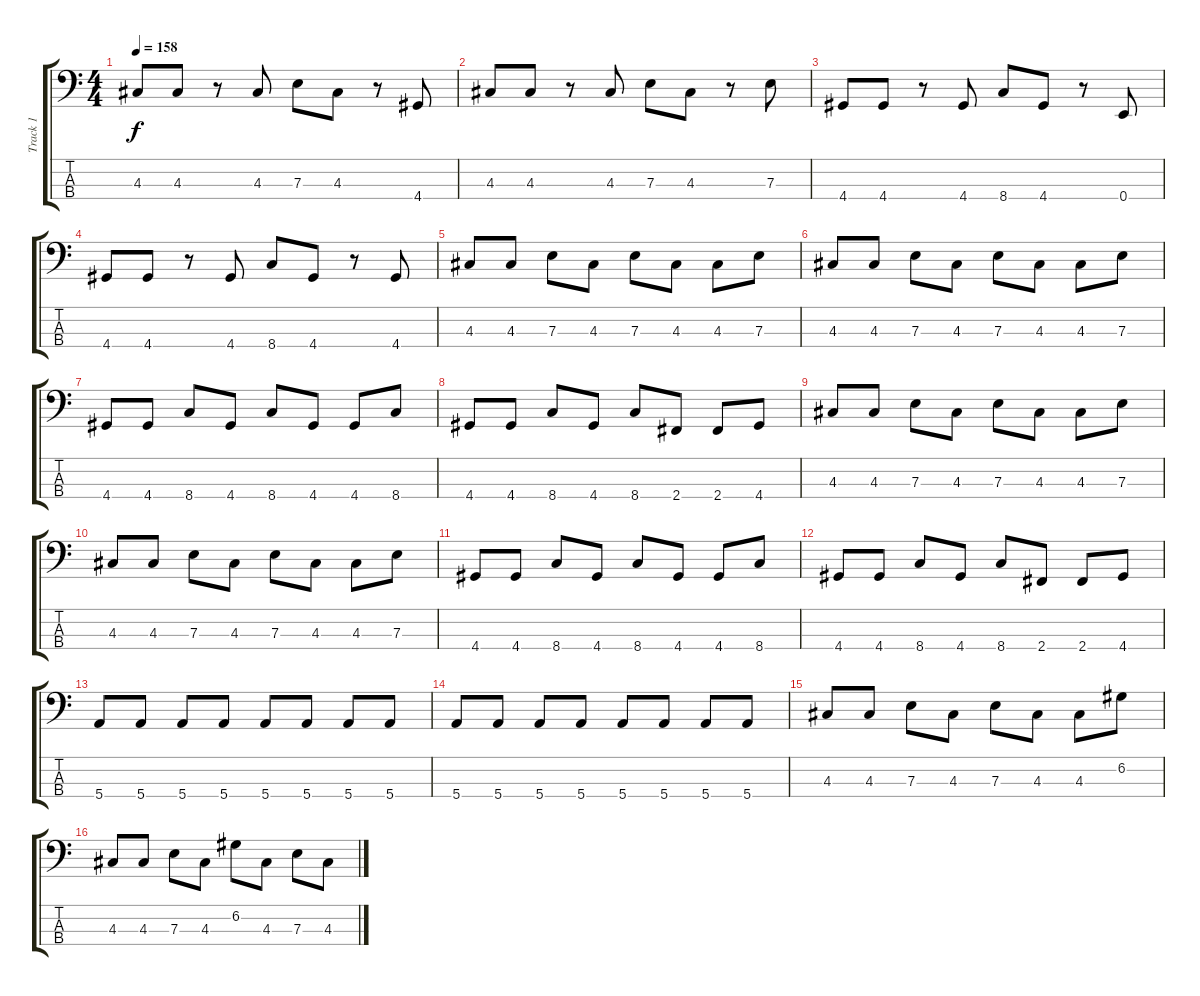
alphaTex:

\track ("Track 1" "Track 1") {instrument acousticguitarsteel}
\staff {score tabs}
\tuning (G2 D2 A1 E1) {hide}
\ts (4 4)
\tempo 158
\clef f4
\ks c
4.3.8{dy f} 4.3.8 r.8 4.3.8 7.3.8 4.3.8 r.8 4.4.8 |
4.3.8 4.3.8 r.8 4.3.8 7.3.8 4.3.8 r.8 7.3.8 |
4.4.8 4.4.8 r.8 4.4.8 8.4.8 4.4.8 r.8 0.4.8 |
4.4.8 4.4.8 r.8 4.4.8 8.4.8 4.4.8 r.8 4.4.8 |
4.3.8 4.3.8 7.3.8 4.3.8 7.3.8 4.3.8 4.3.8 7.3.8 |
4.3.8 4.3.8 7.3.8 4.3.8 7.3.8 4.3.8 4.3.8 7.3.8 |
4.4.8 4.4.8 8.4.8 4.4.8 8.4.8 4.4.8 4.4.8 8.4.8 |
4.4.8 4.4.8 8.4.8 4.4.8 8.4.8 2.4.8 2.4.8 4.4.8 |
4.3.8 4.3.8 7.3.8 4.3.8 7.3.8 4.3.8 4.3.8 7.3.8 |
4.3.8 4.3.8 7.3.8 4.3.8 7.3.8 4.3.8 4.3.8 7.3.8 |
4.4.8 4.4.8 8.4.8 4.4.8 8.4.8 4.4.8 4.4.8 8.4.8 |
4.4.8 4.4.8 8.4.8 4.4.8 8.4.8 2.4.8 2.4.8 4.4.8 |
5.4.8 5.4.8 5.4.8 5.4.8 5.4.8 5.4.8 5.4.8 5.4.8 |
5.4.8 5.4.8 5.4.8 5.4.8 5.4.8 5.4.8 5.4.8 5.4.8 |
4.3.8 4.3.8 7.3.8 4.3.8 7.3.8 4.3.8 4.3.8 6.2.8 |
4.3.8 4.3.8 7.3.8 4.3.8 6.2.8 4.3.8 7.3.8 4.3.8
